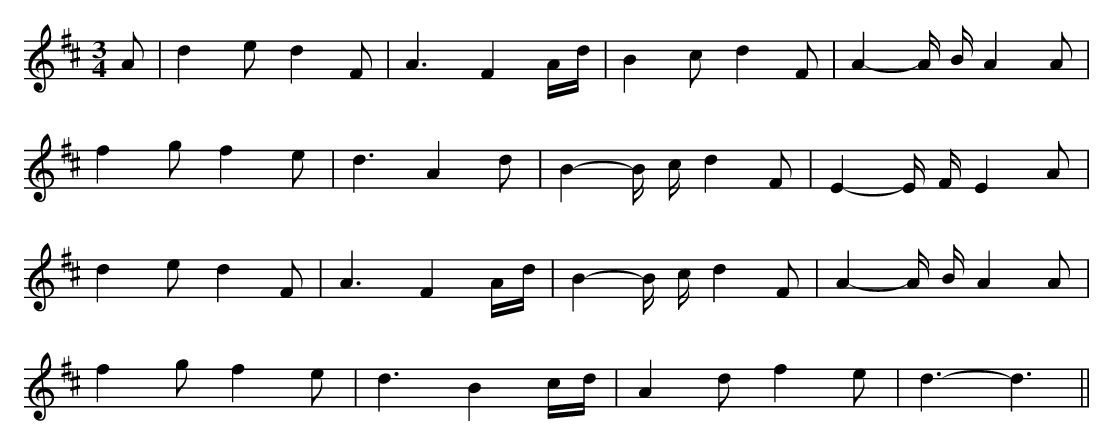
X:1
M:3/4
K:D
A | d2e d2F | A3 F2A/d/ | B2c d2F | A2-A/ B/ A2 A |
f2g f2e | d3 A2d | B2-B/ c/ d2F | E2-E/ F/ E2 A |
 d2e d2F | A3 F2A/d/ | B2-B/ c/ d2F | A2-A/ B/ A2 A |
f2g f2e | d3 B2c/d/ | A2d f2e | d3- d3 ||
